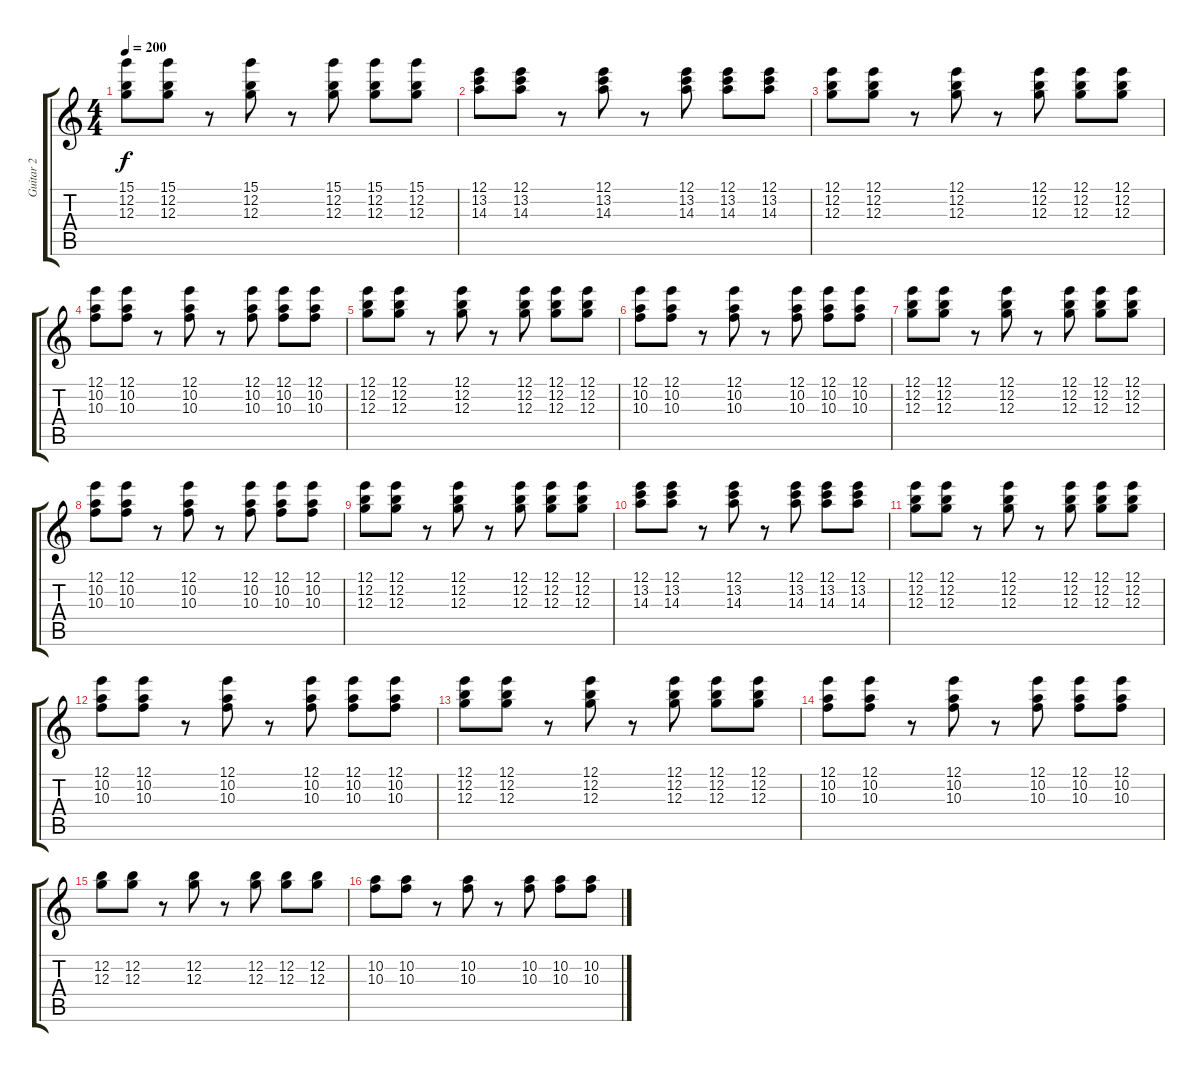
\track ("Guitar 2" "Guitar 2") {instrument overdrivenguitar}
\staff {score tabs}
\tuning (E4 B3 G3 D3 A2 E2) {hide}
\ts (4 4)
\tempo 200
\clef g2
\ks c
(15.1 12.2 12.3).8{dy f} (15.1 12.2 12.3).8 r.8 (15.1 12.2 12.3).8 r.8 (15.1 12.2 12.3).8 (15.1 12.2 12.3).8 (15.1 12.2 12.3).8 |
(12.1 13.2 14.3).8 (12.1 13.2 14.3).8 r.8 (12.1 13.2 14.3).8 r.8 (12.1 13.2 14.3).8 (12.1 13.2 14.3).8 (12.1 13.2 14.3).8 |
(12.1 12.2 12.3).8 (12.1 12.2 12.3).8 r.8 (12.1 12.2 12.3).8 r.8 (12.1 12.2 12.3).8 (12.1 12.2 12.3).8 (12.1 12.2 12.3).8 |
(12.1 10.2 10.3).8 (12.1 10.2 10.3).8 r.8 (12.1 10.2 10.3).8 r.8 (12.1 10.2 10.3).8 (12.1 10.2 10.3).8 (12.1 10.2 10.3).8 |
(12.1 12.2 12.3).8 (12.1 12.2 12.3).8 r.8 (12.1 12.2 12.3).8 r.8 (12.1 12.2 12.3).8 (12.1 12.2 12.3).8 (12.1 12.2 12.3).8 |
(12.1 10.2 10.3).8 (12.1 10.2 10.3).8 r.8 (12.1 10.2 10.3).8 r.8 (12.1 10.2 10.3).8 (12.1 10.2 10.3).8 (12.1 10.2 10.3).8 |
(12.1 12.2 12.3).8 (12.1 12.2 12.3).8 r.8 (12.1 12.2 12.3).8 r.8 (12.1 12.2 12.3).8 (12.1 12.2 12.3).8 (12.1 12.2 12.3).8 |
(12.1 10.2 10.3).8 (12.1 10.2 10.3).8 r.8 (12.1 10.2 10.3).8 r.8 (12.1 10.2 10.3).8 (12.1 10.2 10.3).8 (12.1 10.2 10.3).8 |
(12.1 12.2 12.3).8 (12.1 12.2 12.3).8 r.8 (12.1 12.2 12.3).8 r.8 (12.1 12.2 12.3).8 (12.1 12.2 12.3).8 (12.1 12.2 12.3).8 |
(12.1 13.2 14.3).8 (12.1 13.2 14.3).8 r.8 (12.1 13.2 14.3).8 r.8 (12.1 13.2 14.3).8 (12.1 13.2 14.3).8 (12.1 13.2 14.3).8 |
(12.1 12.2 12.3).8 (12.1 12.2 12.3).8 r.8 (12.1 12.2 12.3).8 r.8 (12.1 12.2 12.3).8 (12.1 12.2 12.3).8 (12.1 12.2 12.3).8 |
(12.1 10.2 10.3).8 (12.1 10.2 10.3).8 r.8 (12.1 10.2 10.3).8 r.8 (12.1 10.2 10.3).8 (12.1 10.2 10.3).8 (12.1 10.2 10.3).8 |
(12.1 12.2 12.3).8 (12.1 12.2 12.3).8 r.8 (12.1 12.2 12.3).8 r.8 (12.1 12.2 12.3).8 (12.1 12.2 12.3).8 (12.1 12.2 12.3).8 |
(12.1 10.2 10.3).8 (12.1 10.2 10.3).8 r.8 (12.1 10.2 10.3).8 r.8 (12.1 10.2 10.3).8 (12.1 10.2 10.3).8 (12.1 10.2 10.3).8 |
(12.2 12.3).8 (12.2 12.3).8 r.8 (12.2 12.3).8 r.8 (12.2 12.3).8 (12.2 12.3).8 (12.2 12.3).8 |
(10.2 10.3).8 (10.2 10.3).8 r.8 (10.2 10.3).8 r.8 (10.2 10.3).8 (10.2 10.3).8 (10.2 10.3).8
